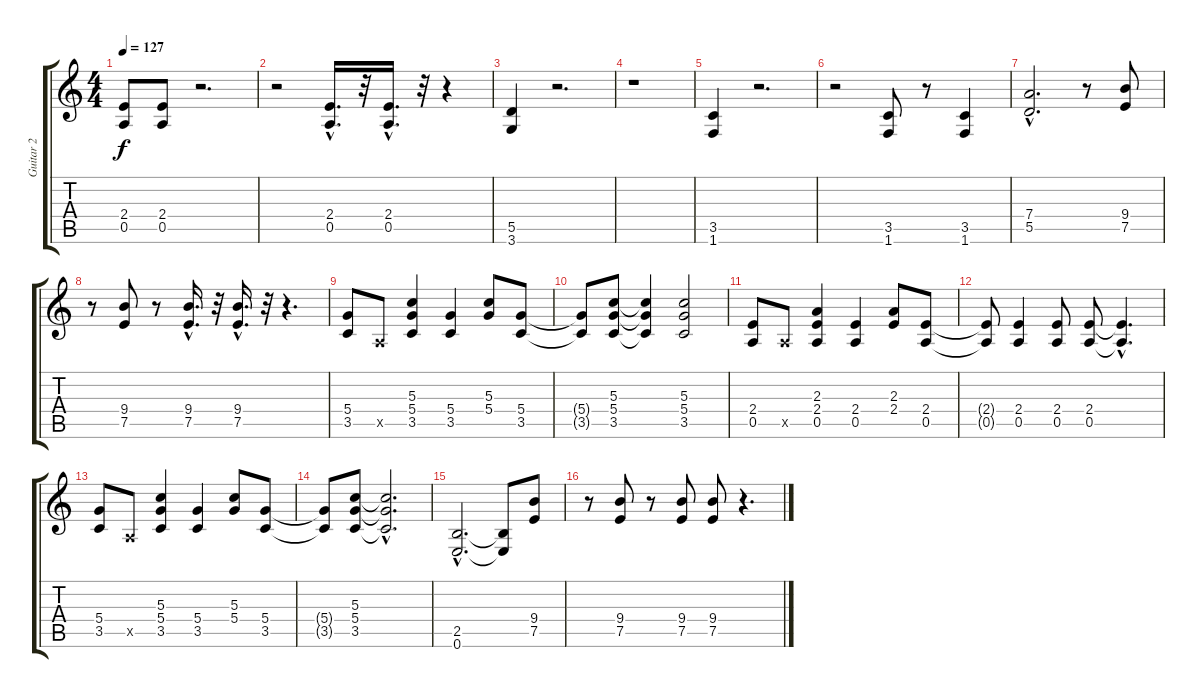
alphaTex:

\track ("Guitar 2" "Guitar 2") {instrument overdrivenguitar}
\staff {score tabs}
\tuning (E4 B3 G3 D3 A2 E2) {hide}
\ts (4 4)
\tempo 127
\clef g2
\ks c
(2.4 0.5).8{dy f} (2.4 0.5).8 r.2{d} |
r.2 (2.4{hac} 0.5{hac}).16{d} r.32 (2.4{hac} 0.5{hac}).16{d} r.32 r.4 |
(5.5 3.6).4 r.2{d} |
r.1 |
(3.5 1.6).4 r.2{d} |
r.2 (3.5 1.6).8 r.8 (3.5 1.6).4 |
(7.4{hac} 5.5{hac}).2{d} r.8 (9.4 7.5).8 |
r.8 (9.4 7.5).8 r.8 (9.4{hac} 7.5{hac}).16{d} r.32 (9.4{hac} 7.5{hac}).16{d} r.32 r.4{d} |
(5.4 3.5).8 0.5{x}.8 (5.3 5.4 3.5).4 (5.4 3.5).4 (5.3 5.4).8 (5.4 3.5).8 |
(5.4{t} 3.5{t}).8 (5.3 5.4 3.5).8 (5.3{t} 5.4{t} 3.5{t}).4 (5.3 5.4 3.5).2 |
(2.4 0.5).8 0.5{x}.8 (2.3 2.4 0.5).4 (2.4 0.5).4 (2.3 2.4).8 (2.4 0.5).8 |
(2.4{t} 0.5{t}).8 (2.4 0.5).4 (2.4 0.5).8 (2.4 0.5).8 (2.4{hac t} 0.5{hac t}).4{d} |
(5.4 3.5).8 0.5{x}.8 (5.3 5.4 3.5).4 (5.4 3.5).4 (5.3 5.4).8 (5.4 3.5).8 |
(5.4{t} 3.5{t}).8 (5.3 5.4 3.5).8 (5.3{hac t} 5.4{hac t} 3.5{hac t}).2{d} |
(2.5{hac} 0.6{hac}).2{d} (2.5{t} 0.6{t}).8 (9.4 7.5).8 |
r.8 (9.4 7.5).8 r.8 (9.4 7.5).8 (9.4 7.5).8 r.4{d}
